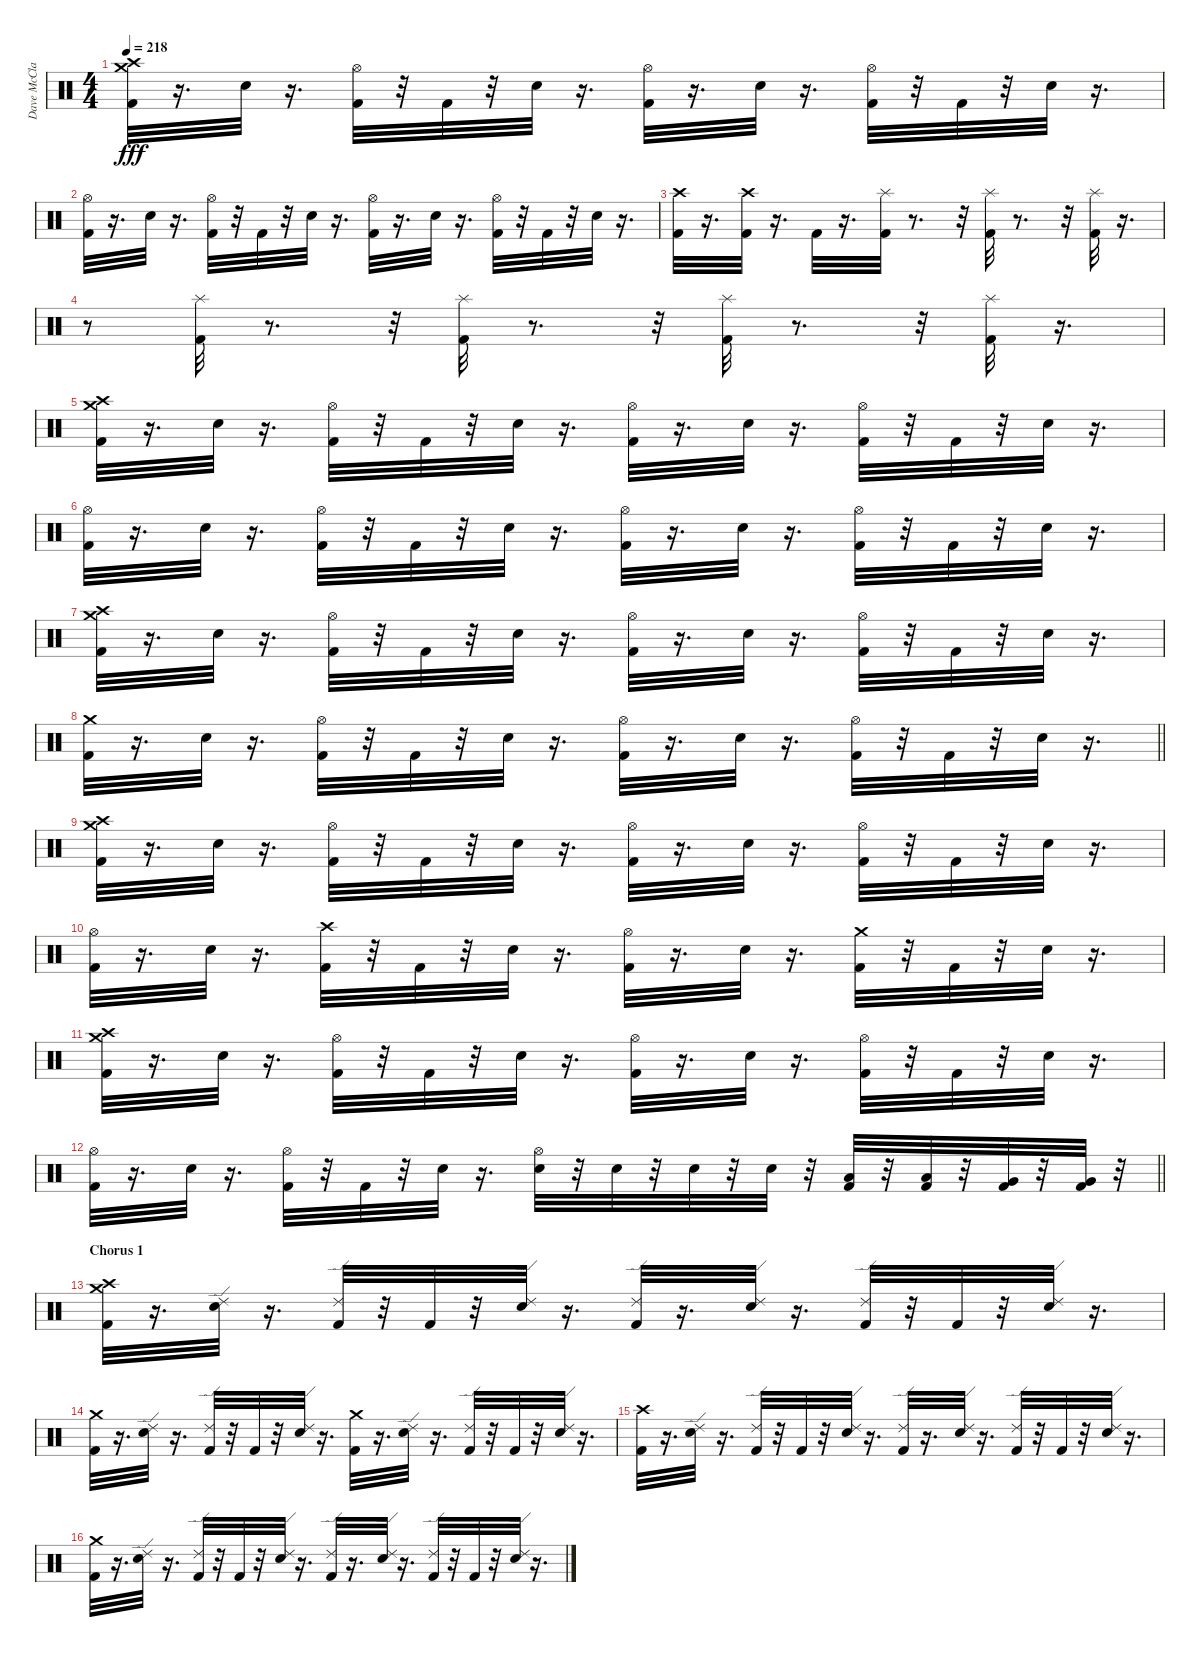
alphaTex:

\track ("Dave McClain" "Dave McCla") {instrument percussion}
\staff {score}
\articulation defaults
\ts (4 4)
\tempo 218
\clef neutral
\ks c
("Crash medium (hit)" "Crash high (hit)" "Kick (hit) 2").32{dy fff} r.16{d} "Snare (hit) 2".32 r.16{d} ("Kick (hit) 2" "Hi-Hat (open)").32 r.32 "Kick (hit) 2".32 r.32 "Snare (hit) 2".32 r.16{d} ("Hi-Hat (open)" "Kick (hit) 2").32 r.16{d} "Snare (hit) 2".32 r.16{d} ("Hi-Hat (open)" "Kick (hit) 2").32 r.32 "Kick (hit) 2".32 r.32 "Snare (hit) 2".32 r.16{d} |
("Hi-Hat (open)" "Kick (hit) 2").32 r.16{d} "Snare (hit) 2".32 r.16{d} ("Hi-Hat (open)" "Kick (hit) 2").32 r.32 "Kick (hit) 2".32 r.32 "Snare (hit) 2".32 r.16{d} ("Hi-Hat (open)" "Kick (hit) 2").32 r.16{d} "Snare (hit) 2".32 r.16{d} ("Hi-Hat (open)" "Kick (hit) 2").32 r.32 "Kick (hit) 2".32 r.32 "Snare (hit) 2".32 r.16{d} |
("Crash high (hit)" "Kick (hit) 2").32 r.16{d} ("Crash high (hit)" "Kick (hit) 2").32 r.16{d} "Kick (hit) 2".32 r.16{d} ("Kick (hit) 2" "Splash (hit)").32 r.8{d} r.32 ("Kick (hit) 2" "Splash (hit)").32 r.8{d} r.32 ("Kick (hit) 2" "Splash (hit)").32 r.16{d} |
r.8 ("Kick (hit) 2" "Splash (hit)").32 r.8{d} r.32 ("Kick (hit) 2" "Splash (hit)").32 r.8{d} r.32 ("Kick (hit) 2" "Splash (hit)").32 r.8{d} r.32 ("Splash (hit)" "Kick (hit) 2").32 r.16{d} |
("Crash medium (hit)" "Crash high (hit)" "Kick (hit) 2").32 r.16{d} "Snare (hit) 2".32 r.16{d} ("Kick (hit) 2" "Hi-Hat (open)").32 r.32 "Kick (hit) 2".32 r.32 "Snare (hit) 2".32 r.16{d} ("Hi-Hat (open)" "Kick (hit) 2").32 r.16{d} "Snare (hit) 2".32 r.16{d} ("Hi-Hat (open)" "Kick (hit) 2").32 r.32 "Kick (hit) 2".32 r.32 "Snare (hit) 2".32 r.16{d} |
("Hi-Hat (open)" "Kick (hit) 2").32 r.16{d} "Snare (hit) 2".32 r.16{d} ("Hi-Hat (open)" "Kick (hit) 2").32 r.32 "Kick (hit) 2".32 r.32 "Snare (hit) 2".32 r.16{d} ("Hi-Hat (open)" "Kick (hit) 2").32 r.16{d} "Snare (hit) 2".32 r.16{d} ("Hi-Hat (open)" "Kick (hit) 2").32 r.32 "Kick (hit) 2".32 r.32 "Snare (hit) 2".32 r.16{d} |
("Crash medium (hit)" "Crash high (hit)" "Kick (hit) 2").32 r.16{d} "Snare (hit) 2".32 r.16{d} ("Kick (hit) 2" "Hi-Hat (open)").32 r.32 "Kick (hit) 2".32 r.32 "Snare (hit) 2".32 r.16{d} ("Hi-Hat (open)" "Kick (hit) 2").32 r.16{d} "Snare (hit) 2".32 r.16{d} ("Hi-Hat (open)" "Kick (hit) 2").32 r.32 "Kick (hit) 2".32 r.32 "Snare (hit) 2".32 r.16{d} |
\barLineRight lightlight
("Crash medium (hit)" "Kick (hit) 2").32 r.16{d} "Snare (hit) 2".32 r.16{d} ("Hi-Hat (open)" "Kick (hit) 2").32 r.32 "Kick (hit) 2".32 r.32 "Snare (hit) 2".32 r.16{d} ("Hi-Hat (open)" "Kick (hit) 2").32 r.16{d} "Snare (hit) 2".32 r.16{d} ("Hi-Hat (open)" "Kick (hit) 2").32 r.32 "Kick (hit) 2".32 r.32 "Snare (hit) 2".32 r.16{d} |
("Crash medium (hit)" "Crash high (hit)" "Kick (hit) 2").32 r.16{d} "Snare (hit) 2".32 r.16{d} ("Kick (hit) 2" "Hi-Hat (open)").32 r.32 "Kick (hit) 2".32 r.32 "Snare (hit) 2".32 r.16{d} ("Hi-Hat (open)" "Kick (hit) 2").32 r.16{d} "Snare (hit) 2".32 r.16{d} ("Hi-Hat (open)" "Kick (hit) 2").32 r.32 "Kick (hit) 2".32 r.32 "Snare (hit) 2".32 r.16{d} |
("Hi-Hat (open)" "Kick (hit) 2").32 r.16{d} "Snare (hit) 2".32 r.16{d} ("Crash high (hit)" "Kick (hit) 2").32 r.32 "Kick (hit) 2".32 r.32 "Snare (hit) 2".32 r.16{d} ("Hi-Hat (open)" "Kick (hit) 2").32 r.16{d} "Snare (hit) 2".32 r.16{d} ("Crash medium (hit)" "Kick (hit) 2").32 r.32 "Kick (hit) 2".32 r.32 "Snare (hit) 2".32 r.16{d} |
("Crash medium (hit)" "Crash high (hit)" "Kick (hit) 2").32 r.16{d} "Snare (hit) 2".32 r.16{d} ("Kick (hit) 2" "Hi-Hat (open)").32 r.32 "Kick (hit) 2".32 r.32 "Snare (hit) 2".32 r.16{d} ("Hi-Hat (open)" "Kick (hit) 2").32 r.16{d} "Snare (hit) 2".32 r.16{d} ("Hi-Hat (open)" "Kick (hit) 2").32 r.32 "Kick (hit) 2".32 r.32 "Snare (hit) 2".32 r.16{d} |
\barLineRight lightlight
("Hi-Hat (open)" "Kick (hit) 2").32 r.16{d} "Snare (hit) 2".32 r.16{d} ("Hi-Hat (open)" "Kick (hit) 2").32 r.32 "Kick (hit) 2".32 r.32 "Snare (hit) 2".32 r.16{d} ("Snare (hit) 2" "Hi-Hat (open)").32 r.32 "Snare (hit) 2".32 r.32 "Snare (hit) 2".32 r.32 "Snare (hit) 2".32 r.32 ("Low Tom (hit)" "Kick (hit) 2").32 r.32 ("Low Tom (hit)" "Kick (hit) 2").32 r.32 ("Very Low Tom (hit)" "Kick (hit) 2").32 r.32 ("Very Low Tom (hit)" "Kick (hit) 2").32 r.32 |
\section ("" "Chorus 1")
("Crash medium (hit)" "Crash high (hit)" "Kick (hit) 2").32 r.16{d} ("Ride (edge) 2" "Snare (hit) 2").32 r.16{d} ("Ride (edge) 2" "Kick (hit) 2").32 r.32 "Kick (hit) 2".32 r.32 ("Ride (edge) 2" "Snare (hit) 2").32 r.16{d} ("Ride (edge) 2" "Kick (hit) 2").32 r.16{d} ("Ride (edge) 2" "Snare (hit) 2").32 r.16{d} ("Ride (edge) 2" "Kick (hit) 2").32 r.32 "Kick (hit) 2".32 r.32 ("Ride (edge) 2" "Snare (hit) 2").32 r.16{d} |
("Crash medium (hit)" "Kick (hit) 2").32 r.16{d} ("Ride (edge) 2" "Snare (hit) 2").32 r.16{d} ("Ride (edge) 2" "Kick (hit) 2").32 r.32 "Kick (hit) 2".32 r.32 ("Ride (edge) 2" "Snare (hit) 2").32 r.16{d} ("Crash medium (hit)" "Kick (hit) 2").32 r.16{d} ("Ride (edge) 2" "Snare (hit) 2").32 r.16{d} ("Ride (edge) 2" "Kick (hit) 2").32 r.32 "Kick (hit) 2".32 r.32 ("Ride (edge) 2" "Snare (hit) 2").32 r.16{d} |
("Crash high (hit)" "Kick (hit) 2").32 r.16{d} ("Ride (edge) 2" "Snare (hit) 2").32 r.16{d} ("Ride (edge) 2" "Kick (hit) 2").32 r.32 "Kick (hit) 2".32 r.32 ("Ride (edge) 2" "Snare (hit) 2").32 r.16{d} ("Ride (edge) 2" "Kick (hit) 2").32 r.16{d} ("Ride (edge) 2" "Snare (hit) 2").32 r.16{d} ("Ride (edge) 2" "Kick (hit) 2").32 r.32 "Kick (hit) 2".32 r.32 ("Ride (edge) 2" "Snare (hit) 2").32 r.16{d} |
("Crash medium (hit)" "Kick (hit) 2").32 r.16{d} ("Ride (edge) 2" "Snare (hit) 2").32 r.16{d} ("Ride (edge) 2" "Kick (hit) 2").32 r.32 "Kick (hit) 2".32 r.32 ("Ride (edge) 2" "Snare (hit) 2").32 r.16{d} ("Ride (edge) 2" "Kick (hit) 2").32 r.16{d} ("Ride (edge) 2" "Snare (hit) 2").32 r.16{d} ("Ride (edge) 2" "Kick (hit) 2").32 r.32 "Kick (hit) 2".32 r.32 ("Ride (edge) 2" "Snare (hit) 2").32 r.16{d}
